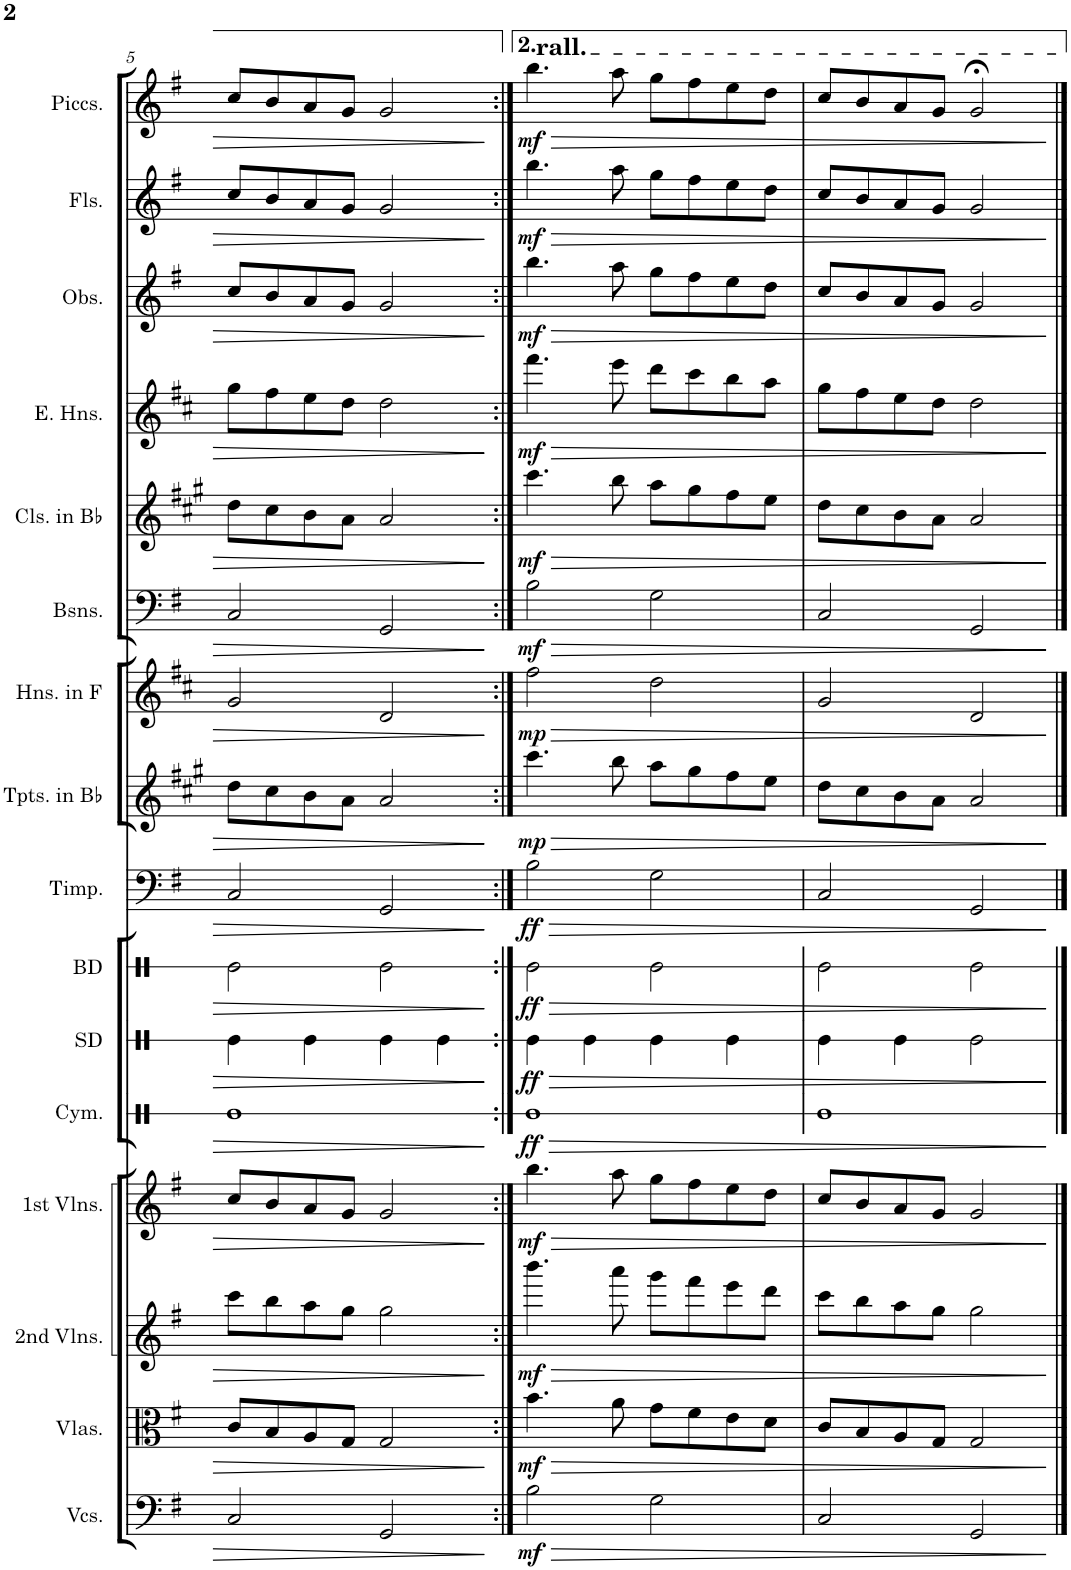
**kern	**dynam	**kern	**dynam	**kern	**dynam	**kern	**dynam	**kern	**dynam	**kern	**dynam	**kern	**dynam	**kern	**dynam	**kern	**dynam	**kern	**dynam	**kern	**dynam	**kern	**dynam	**kern	**dynam	**kern	**dynam	**kern	**dynam	**kern	**dynam
*part16	*part16	*part15	*part15	*part14	*part14	*part13	*part13	*part12	*part12	*part11	*part11	*part10	*part10	*part9	*part9	*part8	*part8	*part7	*part7	*part6	*part6	*part5	*part5	*part4	*part4	*part3	*part3	*part2	*part2	*part1	*part1
*staff16	*staff16	*staff15	*staff15	*staff14	*staff14	*staff13	*staff13	*staff12	*staff12	*staff11	*staff11	*staff10	*staff10	*staff9	*staff9	*staff8	*staff8	*staff7	*staff7	*staff6	*staff6	*staff5	*staff5	*staff4	*staff4	*staff3	*staff3	*staff2	*staff2	*staff1	*staff1
*I"Violoncellos	*	*I"Violas	*	*I"2nd Violins	*	*I"1st Violins	*	*I"Cymbals	*	*I"Snare Drum	*	*I"Bass Drum	*	*I"Timpani	*	*I"Trumpets in Bb	*	*I"Horns in F	*	*I"Bassoons	*	*I"Clarinets in Bb	*	*I"English Horns	*	*I"Oboes	*	*I"Flutes	*	*I"Piccolos	*
*I'Vcs.	*	*I'Vlas.	*	*I'2nd Vlns.	*	*I'1st Vlns.	*	*I'Cym.	*	*I'SD	*	*I'BD	*	*I'Timp.	*	*I'Tpts. in Bb	*	*I'Hns. in F	*	*I'Bsns.	*	*I'Cls. in Bb	*	*I'E. Hns.	*	*I'Obs.	*	*I'Fls.	*	*I'Piccs.	*
!!LO:PB:g=z
*clefF4	*	*clefC3	*	*clefG2	*	*clefG2	*	*clefX	*	*clefX	*	*clefX	*	*clefF4	*	*clefG2	*	*clefG2	*	*clefF4	*	*clefG2	*	*clefG2	*	*clefG2	*	*clefG2	*	*clefG2	*
*	*	*	*	*	*	*	*	*	*	*	*	*	*	*	*	*Trd1c2	*	*Trd4c7	*	*	*	*Trd1c2	*	*Trd4c7	*	*	*	*	*	*Trd-7c-12	*
*k[f#]	*	*k[f#]	*	*k[f#]	*	*k[f#]	*	*k[]	*	*k[]	*	*k[]	*	*k[f#]	*	*k[f#c#g#]	*	*k[f#c#]	*	*k[f#]	*	*k[f#c#g#]	*	*k[f#c#]	*	*k[f#]	*	*k[f#]	*	*k[f#]	*
*M4/4	*	*M4/4	*	*M4/4	*	*M4/4	*	*M4/4	*	*M4/4	*	*M4/4	*	*M4/4	*	*M4/4	*	*M4/4	*	*M4/4	*	*M4/4	*	*M4/4	*	*M4/4	*	*M4/4	*	*M4/4	*
=5	=5	=5	=5	=5	=5	=5	=5	=5	=5	=5	=5	=5	=5	=5	=5	=5	=5	=5	=5	=5	=5	=5	=5	=5	=5	=5	=5	=5	=5	=5	=5
2C/	.	8c/L	.	8ccc\L	.	8cc/L	.	1Re	.	4Re\	.	2Re\	.	2C/	.	8dd\L	.	2g/	.	2C/	.	8dd\L	.	8gg\L	.	8cc/L	.	8cc/L	.	8cc/L	.
.	.	8B/	.	8bb\	.	8b/	.	.	.	.	.	.	.	.	.	8cc#\	.	.	.	.	.	8cc#\	.	8ff#\	.	8b/	.	8b/	.	8b/	.
.	.	8A/	.	8aa\	.	8a/	.	.	.	4Re\	.	.	.	.	.	8b\	.	.	.	.	.	8b\	.	8ee\	.	8a/	.	8a/	.	8a/	.
.	.	8G/J	.	8gg\J	.	8g/J	.	.	.	.	.	.	.	.	.	8a\J	.	.	.	.	.	8a\J	.	8dd\J	.	8g/J	.	8g/J	.	8g/J	.
2GG/	.	2G/	.	2gg\	.	2g/	.	.	.	4Re\	.	2Re\	.	2GG/	.	2a/	.	2d/	.	2GG/	.	2a/	.	2dd\	.	2g/	.	2g/	.	2g/	.
.	.	.	.	.	.	.	.	.	.	4Re\	.	.	.	.	.	.	.	.	.	.	.	.	.	.	.	.	.	.	.	.	.
=6:|!	=6:|!	=6:|!	=6:|!	=6:|!	=6:|!	=6:|!	=6:|!	=6:|!	=6:|!	=6:|!	=6:|!	=6:|!	=6:|!	=6:|!	=6:|!	=6:|!	=6:|!	=6:|!	=6:|!	=6:|!	=6:|!	=6:|!	=6:|!	=6:|!	=6:|!	=6:|!	=6:|!	=6:|!	=6:|!	=6:|!	=6:|!
!	!	!	!	!	!	!	!	!	!	!	!	!	!	!	!	!	!	!	!	!	!	!	!	!	!	!	!	!	!	!LO:TX:a:t=rall.	!
!	!LO:HP:b	!	!LO:HP:b	!	!LO:HP:b	!	!LO:HP:b	!	!LO:HP:b	!	!LO:HP:b	!	!LO:HP:b	!	!LO:HP:b	!	!LO:HP:b	!	!LO:HP:b	!	!LO:HP:b	!	!LO:HP:b	!	!LO:HP:b	!	!LO:HP:b	!	!LO:HP:b	!	!
!	!LO:DY:n=1:b	!	!LO:DY:n=1:b	!	!LO:DY:n=1:b	!	!LO:DY:n=1:b	!	!LO:DY:n=1:b	!	!LO:DY:n=1:b	!	!LO:DY:n=1:b	!	!LO:DY:n=1:b	!	!LO:DY:n=1:b	!	!LO:DY:n=1:b	!	!LO:DY:n=1:b	!	!LO:DY:n=1:b	!	!LO:DY:n=1:b	!	!LO:DY:n=1:b	!	!LO:DY:n=1:b	!	!LO:DY:b
2B\	> mf	4.b\	> mf	4.bbb\	> mf	4.bb\	> mf	1Re	> ff	4Re\	> ff	2Re\	> ff	2B\	> ff	4.ccc#\	> mp	2ff#\	> mp	2B\	> mf	4.ccc#\	> mf	4.fff#\	> mf	4.bb\	> mf	4.bb\	> mf	4.bb\	mf
.	.	.	.	.	.	.	.	.	.	4Re\	.	.	.	.	.	.	.	.	.	.	.	.	.	.	.	.	.	.	.	.	.
!	!	!	!	!	!	!	!	!	!	!	!	!	!	!	!	!	!	!	!	!	!	!	!	!	!	!	!	!	!	!	!LO:HP:b
.	.	8a\	.	8aaa\	.	8aa\	.	.	.	.	.	.	.	.	.	8bb\	.	.	.	.	.	8bb\	.	8eee\	.	8aa\	.	8aa\	.	8aa\	>
2G\	.	8g\L	.	8ggg\L	.	8gg\L	.	.	.	4Re\	.	2Re\	.	2G\	.	8aa\L	.	2dd\	.	2G\	.	8aa\L	.	8ddd\L	.	8gg\L	.	8gg\L	.	8gg\L	.
.	.	8f#\	.	8fff#\	.	8ff#\	.	.	.	.	.	.	.	.	.	8gg#\	.	.	.	.	.	8gg#\	.	8ccc#\	.	8ff#\	.	8ff#\	.	8ff#\	.
.	.	8e\	.	8eee\	.	8ee\	.	.	.	4Re\	.	.	.	.	.	8ff#\	.	.	.	.	.	8ff#\	.	8bb\	.	8ee\	.	8ee\	.	8ee\	.
.	.	8d\J	.	8ddd\J	.	8dd\J	.	.	.	.	.	.	.	.	.	8ee\J	.	.	.	.	.	8ee\J	.	8aa\J	.	8dd\J	.	8dd\J	.	8dd\J	.
=7	=7	=7	=7	=7	=7	=7	=7	=7	=7	=7	=7	=7	=7	=7	=7	=7	=7	=7	=7	=7	=7	=7	=7	=7	=7	=7	=7	=7	=7	=7	=7
2C/	.	8c/L	.	8ccc\L	.	8cc/L	.	1Re	.	4Re\	.	2Re\	.	2C/	.	8dd\L	.	2g/	.	2C/	.	8dd\L	.	8gg\L	.	8cc/L	.	8cc/L	.	8cc/L	.
.	.	8B/	.	8bb\	.	8b/	.	.	.	.	.	.	.	.	.	8cc#\	.	.	.	.	.	8cc#\	.	8ff#\	.	8b/	.	8b/	.	8b/	.
.	.	8A/	.	8aa\	.	8a/	.	.	.	4Re\	.	.	.	.	.	8b\	.	.	.	.	.	8b\	.	8ee\	.	8a/	.	8a/	.	8a/	.
.	.	8G/J	.	8gg\J	.	8g/J	.	.	.	.	.	.	.	.	.	8a\J	.	.	.	.	.	8a\J	.	8dd\J	.	8g/J	.	8g/J	.	8g/J	.
2GG/	.	2G/	.	2gg\	.	2g/	.	.	.	2Re\	.	2Re\	.	2GG/	.	2a/	.	2d/	.	2GG/	.	2a/	.	2dd\	.	2g/	.	2g/	.	2g;</	.
.	]	.	]	.	]	.	]	.	]	.	]	.	]	.	]	.	]	.	]	.	]	.	]	.	]	.	]	.	]	.	]
==	==	==	==	==	==	==	==	==	==	==	==	==	==	==	==	==	==	==	==	==	==	==	==	==	==	==	==	==	==	==	==
*-	*-	*-	*-	*-	*-	*-	*-	*-	*-	*-	*-	*-	*-	*-	*-	*-	*-	*-	*-	*-	*-	*-	*-	*-	*-	*-	*-	*-	*-	*-	*-
